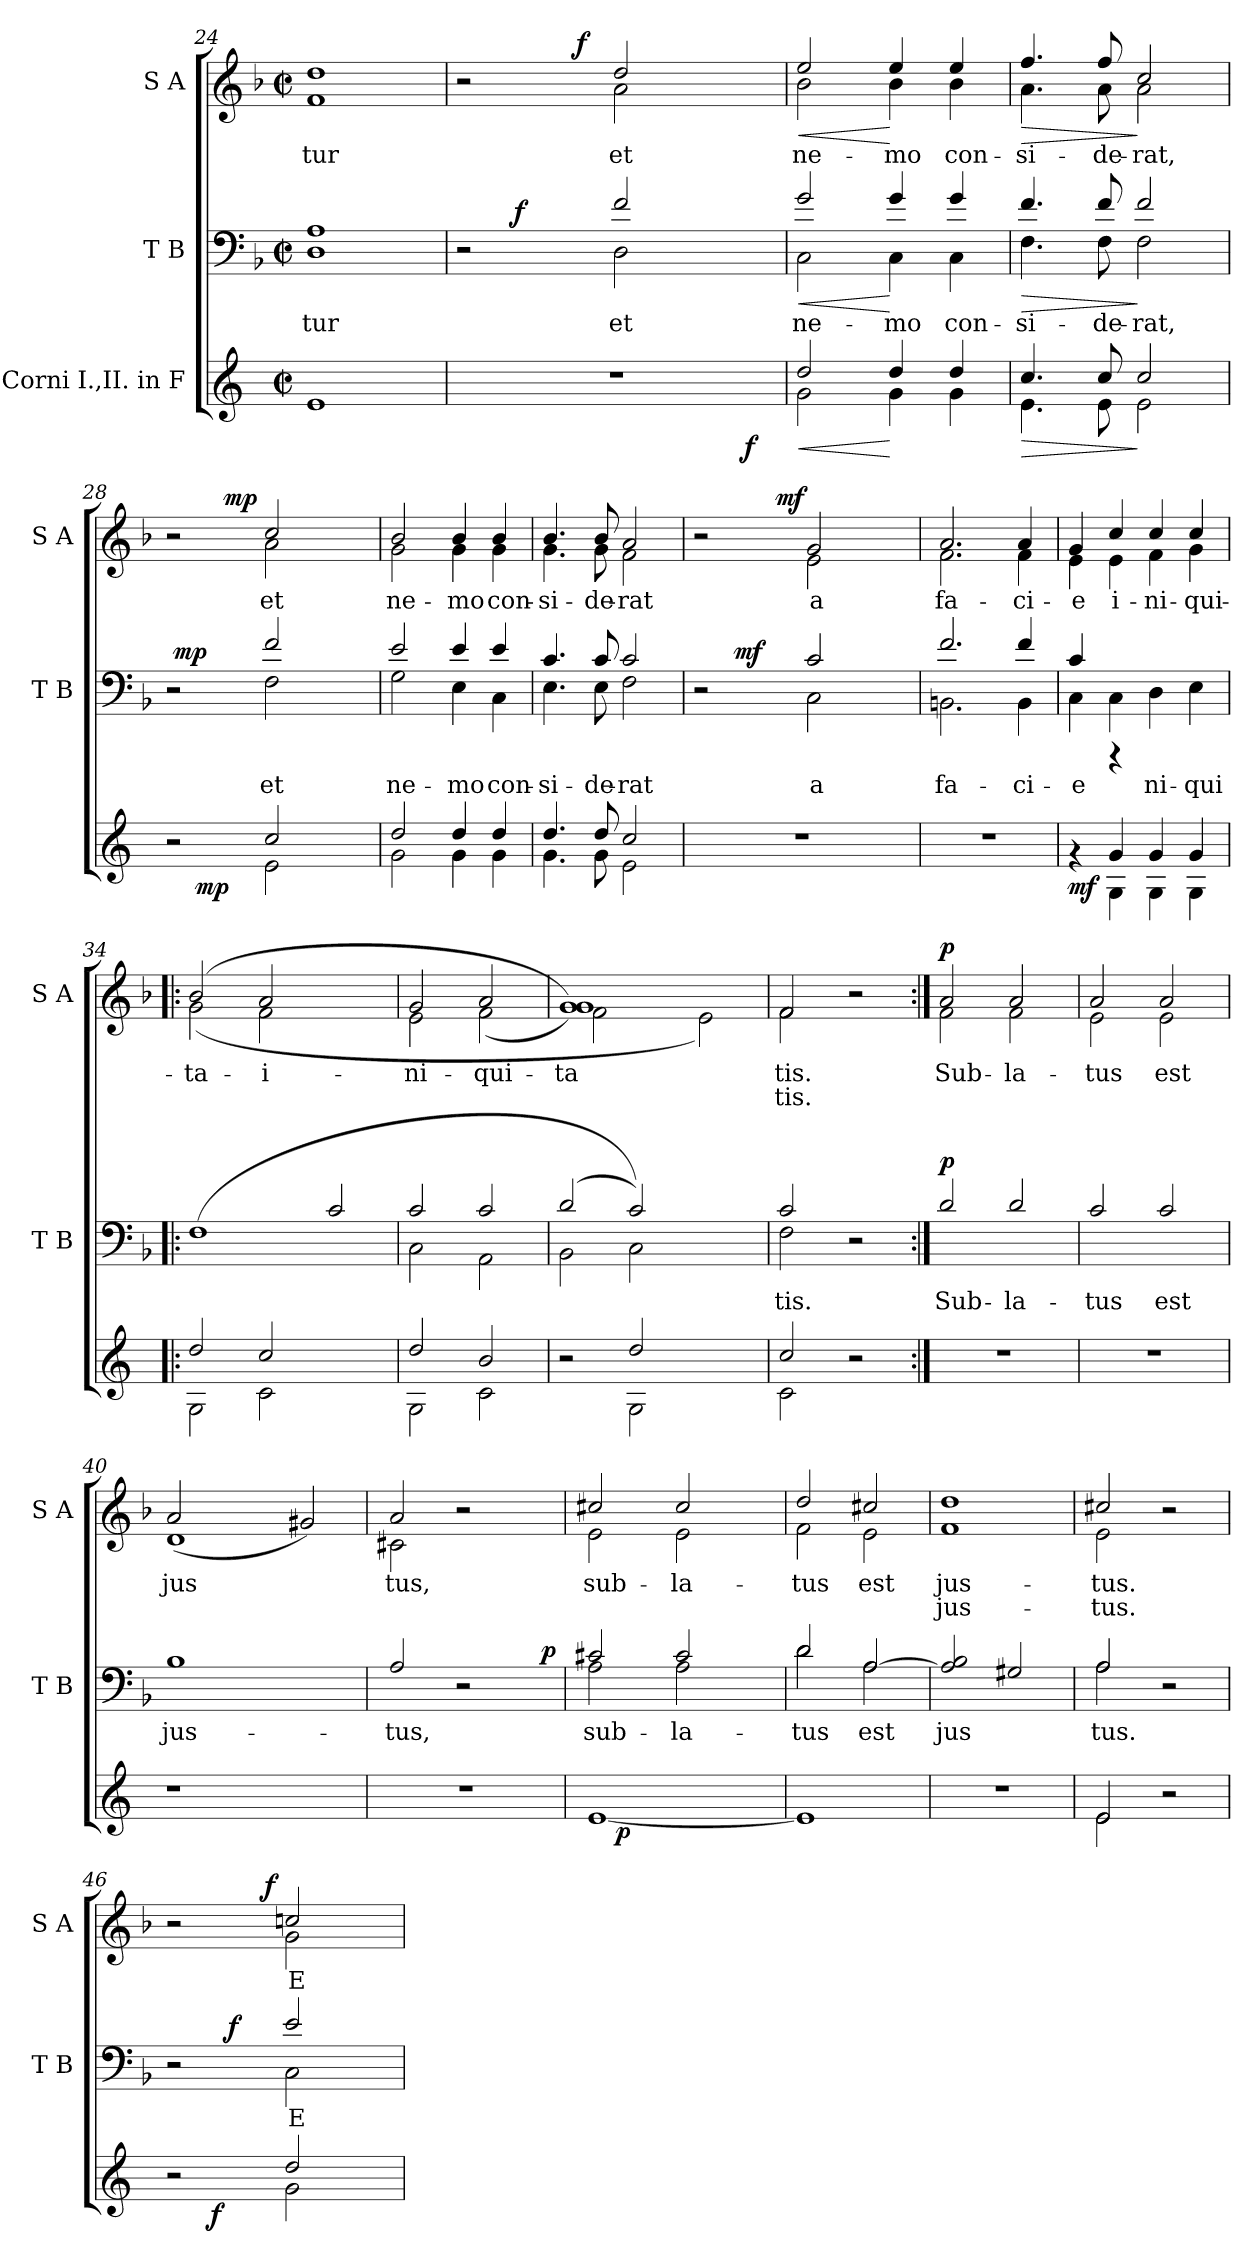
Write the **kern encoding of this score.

**kern	**dynam	**kern	**text	**dynam	**kern	**text	**text	**dynam
*part3	*part3	*part2	*part2	*part2	*part1	*part1	*part1	*part1
*staff3	*staff3	*staff2	*staff2	*staff2	*staff1	*staff1	*staff1	*staff1
*I"Corni I.,II.  in F	*	*I"T  B	*	*	*I"S  A	*	*	*
*	*	*I'T  B	*	*	*I'S  A	*	*	*
*clefG2	*	*clefF4	*	*	*clefG2	*	*	*
*ITrd4c7	*	*	*	*	*	*	*	*
*k[b-]	*	*k[b-]	*	*	*k[b-]	*	*	*
*F:	*	*F:	*	*	*F:	*	*	*
*M2/2	*	*M2/2	*	*	*M2/2	*	*	*
*met(c|)	*	*met(c|)	*	*	*met(c|)	*	*	*
=24	=24	=24	=24	=24	=24	=24	=24	=24
!	!	!	!LO:LY:b:cj	!	!	!LO:LY:b:cj	!	!
1A	.	1A 1D	-tur	.	1dd 1f	-tur	.	.
!!LO:LB:g=z
=25	=25	=25	=25	=25	=25	=25	=25	=25
*^	*	*^	*	*	*^	*	*	*
*	*	*	*	*^	*	*	*	*^	*	*	*
1r	2ryy	.	2r	2ryy	8...ryy	.	.	2r	2ryy	4ryy	.	.	.
!	!	!	!	!	!	!	!LO:DY:a	!	!	!	!	!	!
.	.	.	.	.	2ryy	.	f	.	.	.	.	.	.
.	.	.	.	.	.	.	.	.	.	8ryy	.	.	.
.	.	.	.	.	.	.	.	.	.	64ryy	.	.	.
!	!	!	!	!	!	!	!	!	!	!	!	!	!LO:DY:a
.	.	.	.	.	.	.	.	.	.	2ryy	.	.	f
!	!	!	!	!	!	!LO:LY:b:cj	!	!	!	!	!LO:LY:b:cj	!	!
.	4ryy	.	2f/	2D\	.	et	.	2dd/	2a\	.	et	.	.
.	.	.	.	.	4ryy	.	.	.	.	.	.	.	.
.	8ryy	.	.	.	.	.	.	.	.	.	.	.	.
.	32ryy	.	.	.	.	.	.	.	.	.	.	.	.
.	.	.	.	.	.	.	.	.	.	16..ryy	.	.	.
!	!	!LO:DY:b	!	!	!	!	!	!	!	!	!	!	!
.	16.ryy	f	.	.	.	.	.	.	.	.	.	.	.
.	.	.	.	.	64ryy	.	.	.	.	.	.	.	.
=26	=26	=26	=26	=26	=26	=26	=26	=26	=26	=26	=26	=26	=26
!	!	!LO:HP:b	!	!	!	!LO:LY:b:cj	!LO:HP:b	!	!	!	!LO:LY:b:cj	!	!LO:HP:b
*	*	*	*	*v	*v	*	*	*	*	*	*	*	*
*	*	*	*	*	*	*	*	*v	*v	*	*	*
2g/	2c\	<	2g/	2C\	ne-	<	2ee/	2b-\	ne-	.	<
!	!	!	!	!	!LO:LY:b:cj	!	!	!	!LO:LY:b:cj	!	!
4g/	4c\	[	4g/	4C\	-mo	[	4ee/	4b-\	-mo	.	[
!	!	!	!	!	!LO:LY:b:cj	!	!	!	!LO:LY:b:cj	!	!
4g/	4c\	.	4g/	4C\	con-	.	4ee/	4b-\	con-	.	.
=27	=27	=27	=27	=27	=27	=27	=27	=27	=27	=27	=27
!	!	!LO:HP:b	!	!	!LO:LY:b:cj	!LO:HP:b	!	!	!LO:LY:b:cj	!	!LO:HP:b
4.f/	4.A\	>	4.f/	4.F\	-si-	>	4.ff/	4.a\	-si-	.	>
!	!	!	!	!	!LO:LY:b:cj	!	!	!	!LO:LY:b:cj	!	!
8f/	8A\	.	8f/	8F\	-de-	.	8ff/	8a\	-de-	.	.
!	!	!	!	!	!LO:LY:b:cj	!	!	!	!LO:LY:b:cj	!	!
2f/	2A\	]	2f/	2F\	-rat,	]	2cc/	2a\	-rat,	.	]
=28	=28	=28	=28	=28	=28	=28	=28	=28	=28	=28	=28
*	*^	*	*	*^	*	*	*	*^	*	*	*
2r	2ryy	16..ryy	.	2r	2ryy	64ryy	.	.	2r	2ryy	4ryy	.	.	.
!	!	!	!	!	!	!	!	!LO:DY:a	!	!	!	!	!	!
.	.	.	.	.	.	2ryy	.	mp	.	.	.	.	.	.
!	!	!	!LO:DY:b	!	!	!	!	!	!	!	!	!	!	!
.	.	2ryy	mp	.	.	.	.	.	.	.	.	.	.	.
!	!	!	!	!	!	!	!	!	!	!	!	!	!	!LO:DY:a
.	.	.	.	.	.	.	.	.	.	.	2.ryy	.	.	mp
!	!	!	!	!	!	!	!LO:LY:b:cj	!	!	!	!	!LO:LY:b:cj	!	!
2f/	2A\	.	.	2f/	2F\	.	et	.	2cc/	2a\	.	et	.	.
.	.	.	.	.	.	4ryy	.	.	.	.	.	.	.	.
.	.	4ryy	.	.	.	.	.	.	.	.	.	.	.	.
.	.	.	.	.	.	8...ryy	.	.	.	.	.	.	.	.
.	.	8ryy	.	.	.	.	.	.	.	.	.	.	.	.
.	.	64ryy	.	.	.	.	.	.	.	.	.	.	.	.
=29	=29	=29	=29	=29	=29	=29	=29	=29	=29	=29	=29	=29	=29	=29
!	!	!	!	!	!	!	!LO:LY:b:cj	!	!	!	!	!LO:LY:b:cj	!	!
*	*v	*v	*	*	*	*	*	*	*	*v	*v	*	*	*
*	*	*	*	*v	*v	*	*	*	*	*	*	*
2g/	2c\	.	2e/	2G\	ne-	.	2b-/	2g\	ne-	.	.
!	!	!	!	!	!LO:LY:b:cj	!	!	!	!LO:LY:b:cj	!	!
4g/	4c\	.	4e/	4E\	-mo	.	4b-/	4g\	-mo	.	.
!	!	!	!	!	!LO:LY:b:cj	!	!	!	!LO:LY:b:cj	!	!
4g/	4c\	.	4e/	4C\	con-	.	4b-/	4g\	con-	.	.
=30	=30	=30	=30	=30	=30	=30	=30	=30	=30	=30	=30
!	!	!	!	!	!LO:LY:b:cj	!	!	!	!LO:LY:b:cj	!	!
4.g/	4.c\	.	4.c/	4.E\	-si-	.	4.b-/	4.g\	-si-	.	.
!	!	!	!	!	!LO:LY:b:cj	!	!	!	!LO:LY:b:cj	!	!
8g/	8c\	.	8c/	8E\	-de-	.	8b-/	8g\	-de-	.	.
!	!	!	!	!	!LO:LY:b:cj	!	!	!	!LO:LY:b:cj	!	!
2f/	2A\	.	2c/	2F\	-rat	.	2a/	2f\	-rat	.	.
*v	*v	*	*	*	*	*	*	*	*	*	*
=31	=31	=31	=31	=31	=31	=31	=31	=31	=31	=31
*	*	*	*^	*	*	*	*^	*	*	*
1r	.	2r	2ryy	8ryy	.	.	2r	2ryy	4ryy	.	.	.
.	.	.	.	32.ryy	.	.	.	.	.	.	.	.
!	!	!	!	!	!	!LO:DY:a	!	!	!	!	!	!
.	.	.	.	2ryy	.	mf	.	.	.	.	.	.
.	.	.	.	.	.	.	.	.	16.ryy	.	.	.
!	!	!	!	!	!	!	!	!	!	!	!	!LO:DY:a
.	.	.	.	.	.	.	.	.	2ryy	.	.	mf
!	!	!	!	!	!LO:LY:b:cj	!	!	!	!	!LO:LY:b:cj	!	!
.	.	2c/	2C\	.	a	.	2g/	2e\	.	a	.	.
.	.	.	.	4ryy	.	.	.	.	.	.	.	.
.	.	.	.	.	.	.	.	.	8ryy	.	.	.
.	.	.	.	16ryy	.	.	.	.	.	.	.	.
.	.	.	.	.	.	.	.	.	32ryy	.	.	.
.	.	.	.	64ryy	.	.	.	.	.	.	.	.
=32	=32	=32	=32	=32	=32	=32	=32	=32	=32	=32	=32	=32
!	!	!	!	!	!LO:LY:b:cj	!	!	!	!	!LO:LY:b:cj	!	!
*	*	*	*v	*v	*	*	*	*	*	*	*	*
*	*	*	*	*	*	*	*v	*v	*	*	*
1r	.	2.f/	2.BBn\	fa-	.	2.a/	2.f\	fa-	.	.
!	!	!	!	!LO:LY:b:cj	!	!	!	!LO:LY:b:cj	!	!
.	.	4f/	4BB\	-ci-	.	4a/	4f\	-ci-	.	.
=33	=33	=33	=33	=33	=33	=33	=33	=33	=33	=33
*^	*	*	*	*	*	*	*	*	*	*
!	!	!LO:DY:b	!	!	!LO:LY:b:cj	!	!	!	!LO:LY:b:cj	!	!
4rf	4ryy	mf	4c/	4C\	-e	.	4g/	4e\	-e	.	.
!	!	!	!	!	!	!	!	!	!LO:LY:b:cj	!	!
4c/	4C\	.	4C\	4rEEE	.	.	4cc/	4e\	i-	.	.
!	!	!	!	!	!LO:LY:b:cj	!	!	!	!LO:LY:b:cj	!	!
4c/	4C\	.	4D\	2ryy	ni-	.	4cc/	4f\	-ni-	.	.
!	!	!	!	!	!LO:LY:b:cj	!	!	!	!LO:LY:b:cj	!	!
4c/	4C\	.	4E\	.	-qui-	.	4cc/	4g\	-qui-	.	.
*	*	*	*v	*v	*	*	*	*	*	*	*
=34!|:	=34!|:	=34!|:	=34!|:	=34!|:	=34!|:	=34!|:	=34!|:	=34!|:	=34!|:	=34!|:
!	!	!	!	!	!	!	!	!LO:LY:b:cj	!	!
2g/	2C\	.	(<1F	.	.	(>2b-/	(<2g\	-ta-	.	.
!	!	!	!	!	!	!	!	!LO:LY:b:cj	!	!
2f/	2F\	.	.	.	.	2a/	2f\	-i-	.	.
!	!	!	!	!LO:LY:b:cj	!	!	!	!	!	!
2ryy	2ryy	.	2c/	--	.	2ryy	2ryy	.	.	.
=35	=35	=35	=35	=35	=35	=35	=35	=35	=35	=35
*	*	*	*^	*	*	*	*	*	*	*
!	!	!	!	!	!LO:LY:b:cj	!	!	!	!LO:LY:b:cj	!	!
2g/	2C\	.	2c/	2C\	--	.	2g/	2e\	-ni-	.	.
!	!	!	!	!	!LO:LY:b:cj	!	!	!	!LO:LY:b:cj	!	!
2e/	2F\	.	2c/	2AA\	--	.	2a/	(<2f\	-qui-	.	.
=36	=36	=36	=36	=36	=36	=36	=36	=36	=36	=36	=36
!	!	!	!	!	!LO:LY:b:cj	!	!	!	!LO:LY:b:cj	!	!
2r	2ryy	.	(>2d/	2BB-\	--	.	1g 1g))	2f\	-ta-	.	.
!	!	!	!	!	!LO:LY:b:cj	!	!	!	!	!	!
2g/	2C\	.	2c/)	2C\)	--	.	.	1ryy	.	.	.
!	!	!	!	!	!	!	!	!	!LO:LY:b:cj	!	!
2ryy	2ryy	.	2ryy	2ryy	.	.	2e\)	.	--	.	.
=37	=37	=37	=37	=37	=37	=37	=37	=37	=37	=37	=37
!	!	!	!	!	!LO:LY:b:cj	!	!	!	!LO:LY:b:cj	!LO:LY:b:cj	!
2f/	2F\	.	2c/	2F\	-tis.	.	2f/	2f\	-tis.	tis.	.
2r	2ryy	.	2r	2ryy	.	.	2r	2ryy	.	.	.
=38:|!	=38:|!	=38:|!	=38:|!	=38:|!	=38:|!	=38:|!	=38:|!	=38:|!	=38:|!	=38:|!	=38:|!
!	!	!	!	!	!LO:LY:b:cj	!LO:DY:a	!	!	!LO:LY:b:cj	!	!LO:DY:a
*v	*v	*	*	*	*	*	*	*	*	*	*
*	*	*v	*v	*	*	*	*	*	*	*
1r	.	2d/	Sub-	p	2a/	2f\	Sub-	.	p
!	!	!	!LO:LY:b:cj	!	!	!	!LO:LY:b:cj	!	!
.	.	2d/	-la-	.	2a/	2f\	-la-	.	.
=39	=39	=39	=39	=39	=39	=39	=39	=39	=39
!	!	!	!LO:LY:b:cj	!	!	!	!LO:LY:b:cj	!	!
1r	.	2c/	-tus	.	2a/	2e\	-tus	.	.
!	!	!	!LO:LY:b:cj	!	!	!	!LO:LY:b:cj	!	!
.	.	2c/	est	.	2a/	2e\	est	.	.
!!LO:PB:g=z	!!
=40	=40	=40	=40	=40	=40	=40	=40	=40	=40
!	!	!	!LO:LY:b:cj	!	!	!	!LO:LY:b:cj	!	!
1r	.	1B-	jus-	.	1d	(>2a/	jus-	.	.
.	.	.	.	.	.	1ryy	.	.	.
!	!	!	!	!	!	!	!LO:LY:b:cj	!	!
2ryy	.	2ryy	.	.	2g#X/)	.	--	.	.
=41	=41	=41	=41	=41	=41	=41	=41	=41	=41
!	!	!	!LO:LY:b:cj	!	!	!	!LO:LY:b:cj	!	!
*	*	*^	*	*	*	*	*	*	*
1r	.	2A/	2ryy	-tus,	.	2a/	2c#X\	-tus,	.	.
.	.	2r	4ryy	.	.	2r	2ryy	.	.	.
.	.	.	8ryy	.	.	.	.	.	.	.
.	.	.	32ryy	.	.	.	.	.	.	.
!	!	!	!	!	!LO:DY:b	!	!	!	!	!
.	.	.	16.ryy	.	p	.	.	.	.	.
=42	=42	=42	=42	=42	=42	=42	=42	=42	=42	=42
!	!	!	!	!LO:LY:b:cj	!	!	!	!LO:LY:b:cj	!	!
*^	*	*	*	*	*	*	*	*	*	*
[>1A	16ryy	.	2c#X/	2A\	sub-	.	2cc#X/	2e\	sub-	.	.
.	64ryy	.	.	.	.	.	.	.	.	.	.
!	!	!LO:DY:b	!	!	!	!	!	!	!	!	!
.	2ryy	p	.	.	.	.	.	.	.	.	.
!	!	!	!	!	!LO:LY:b:cj	!	!	!	!LO:LY:b:cj	!	!
.	.	.	2c#/	2A\	-la-	.	2cc#/	2e\	-la-	.	.
.	4ryy	.	.	.	.	.	.	.	.	.	.
.	8ryy	.	.	.	.	.	.	.	.	.	.
.	32.ryy	.	.	.	.	.	.	.	.	.	.
=43	=43	=43	=43	=43	=43	=43	=43	=43	=43	=43	=43
!	!	!	!	!	!LO:LY:b:cj	!	!	!	!LO:LY:b:cj	!	!
*v	*v	*	*	*	*	*	*	*	*	*	*
1A]	.	2d/	2d\	-tus	.	2dd/	2f\	-tus	.	.
!	!	!	!	!LO:LY:b:cj	!	!	!	!LO:LY:b:cj	!	!
.	.	[>2A/	2A\	est	.	2cc#X/	2e\	est	.	.
=44	=44	=44	=44	=44	=44	=44	=44	=44	=44	=44
!	!	!	!	!LO:LY:b:cj	!	!	!	!LO:LY:b:cj	!LO:LY:b:cj	!
*	*	*v	*v	*	*	*	*	*	*	*
*	*	*	*	*	*v	*v	*	*	*
1r	.	2A/] 2B-/	jus-	.	1f 1dd	jus-	-jus-	.
!	!	!	!LO:LY:b:cj	!	!	!	!	!
.	.	2G#X/	--	.	.	.	.	.
=45	=45	=45	=45	=45	=45	=45	=45	=45
*^	*	*^	*	*	*	*	*	*
!	!	!	!	!	!LO:LY:b:cj	!	!	!LO:LY:b:cj	!LO:LY:b:cj	!
*	*	*	*	*	*	*	*^	*	*	*
2A/	2A\	.	2A/	2A\	-tus.	.	2cc#X/	2e\	-tus.	tus.	.
2r	2ryy	.	2r	2ryy	.	.	2r	2ryy	.	.	.
=46	=46	=46	=46	=46	=46	=46	=46	=46	=46	=46	=46
*	*^	*	*	*^	*	*	*	*^	*	*	*
2r	2ryy	8...ryy	.	2r	2ryy	4ryy	.	.	2r	2ryy	4..ryy	.	.	.
!	!	!	!LO:DY:b	!	!	!	!	!	!	!	!	!	!	!
.	.	2ryy	f	.	.	.	.	.	.	.	.	.	.	.
.	.	.	.	.	.	64ryy	.	.	.	.	.	.	.	.
!	!	!	!	!	!	!	!	!LO:DY:a	!	!	!	!	!	!
.	.	.	.	.	.	2ryy	.	f	.	.	.	.	.	.
!	!	!	!	!	!	!	!	!	!	!	!	!	!	!LO:DY:a
.	.	.	.	.	.	.	.	.	.	.	2ryy	.	.	f
!	!	!	!	!	!	!	!LO:LY:b:cj	!	!	!	!	!LO:LY:b:cj	!	!
2g/	2c\	.	.	2e/	2C\	.	E-	.	2ccn/	2g\	.	E-	.	.
.	.	4ryy	.	.	.	.	.	.	.	.	.	.	.	.
.	.	.	.	.	.	8...ryy	.	.	.	.	.	.	.	.
.	.	.	.	.	.	.	.	.	.	.	16ryy	.	.	.
.	.	64ryy	.	.	.	.	.	.	.	.	.	.	.	.
*v	*v	*v	*	*	*	*	*	*	*v	*v	*v	*	*	*
*	*	*v	*v	*v	*	*	*	*	*	*
=	=	=	=	=	=	=	=	=
*-	*-	*-	*-	*-	*-	*-	*-	*-
